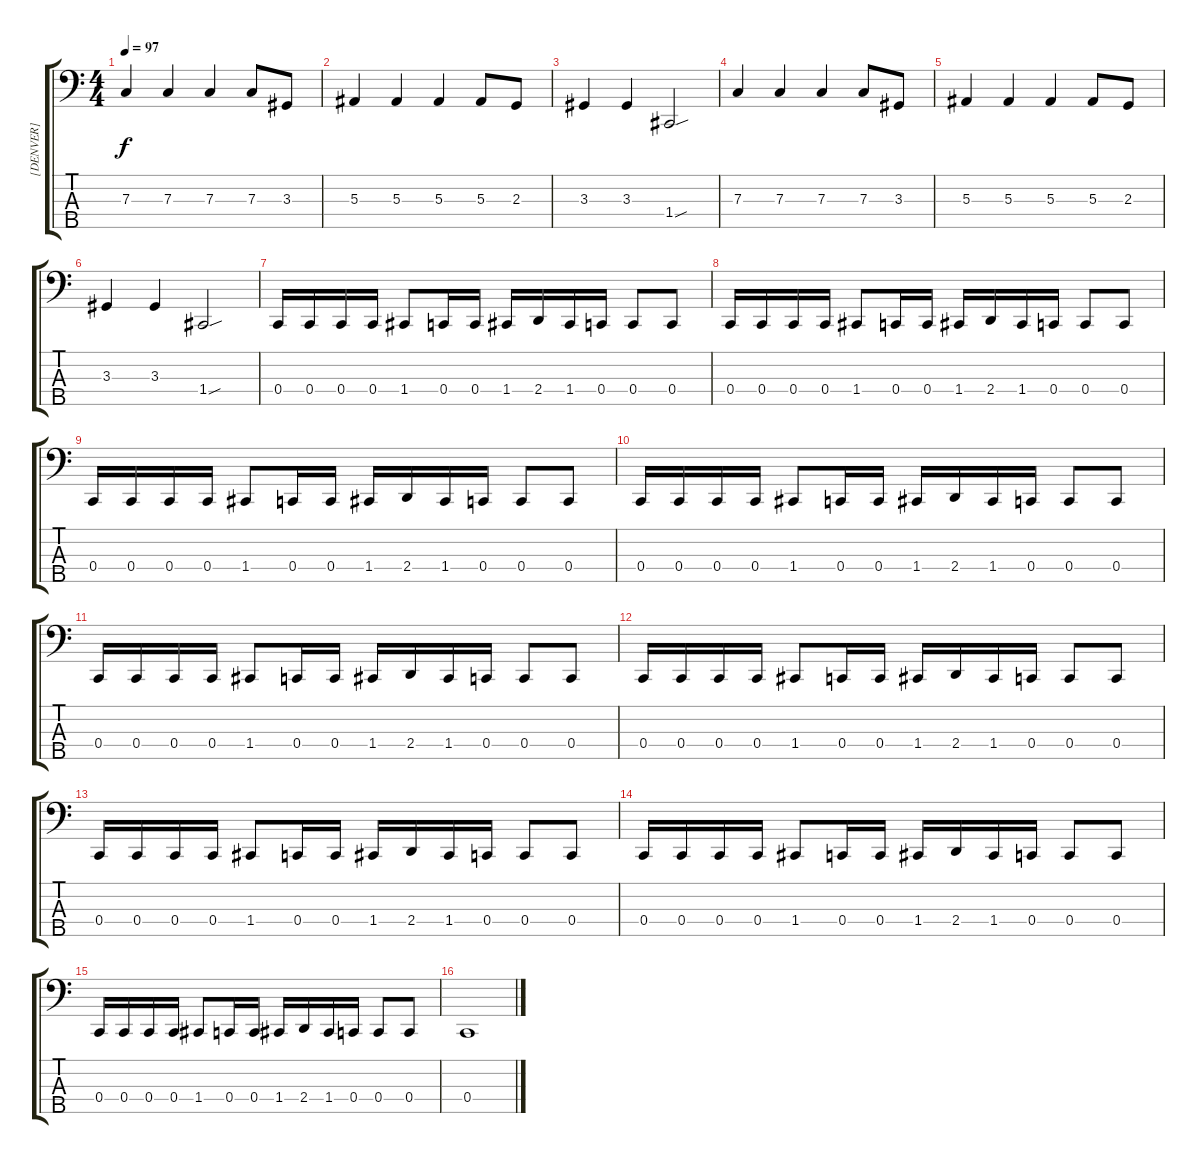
\track ("[DENVER]" "[DENVER]") {instrument electricbassfinger}
\staff {score tabs}
\tuning (Eb2 Bb1 F1 C1 G0) {hide}
\ts (4 4)
\tempo 97
\clef f4
\ks c
7.3.4{dy f} 7.3.4 7.3.4 7.3.8 3.3.8 |
5.3.4 5.3.4 5.3.4 5.3.8 2.3.8 |
3.3.4 3.3.4 1.4{sou}.2 |
7.3.4 7.3.4 7.3.4 7.3.8 3.3.8 |
5.3.4 5.3.4 5.3.4 5.3.8 2.3.8 |
3.3.4 3.3.4 1.4{sou}.2 |
0.4.16 0.4.16 0.4.16 0.4.16 1.4.8 0.4.16 0.4.16 1.4.16 2.4.16 1.4.16 0.4.16 0.4.8 0.4.8 |
0.4.16 0.4.16 0.4.16 0.4.16 1.4.8 0.4.16 0.4.16 1.4.16 2.4.16 1.4.16 0.4.16 0.4.8 0.4.8 |
0.4.16 0.4.16 0.4.16 0.4.16 1.4.8 0.4.16 0.4.16 1.4.16 2.4.16 1.4.16 0.4.16 0.4.8 0.4.8 |
0.4.16 0.4.16 0.4.16 0.4.16 1.4.8 0.4.16 0.4.16 1.4.16 2.4.16 1.4.16 0.4.16 0.4.8 0.4.8 |
0.4.16 0.4.16 0.4.16 0.4.16 1.4.8 0.4.16 0.4.16 1.4.16 2.4.16 1.4.16 0.4.16 0.4.8 0.4.8 |
0.4.16 0.4.16 0.4.16 0.4.16 1.4.8 0.4.16 0.4.16 1.4.16 2.4.16 1.4.16 0.4.16 0.4.8 0.4.8 |
0.4.16 0.4.16 0.4.16 0.4.16 1.4.8 0.4.16 0.4.16 1.4.16 2.4.16 1.4.16 0.4.16 0.4.8 0.4.8 |
0.4.16 0.4.16 0.4.16 0.4.16 1.4.8 0.4.16 0.4.16 1.4.16 2.4.16 1.4.16 0.4.16 0.4.8 0.4.8 |
0.4.16 0.4.16 0.4.16 0.4.16 1.4.8 0.4.16 0.4.16 1.4.16 2.4.16 1.4.16 0.4.16 0.4.8 0.4.8 |
0.4.1
